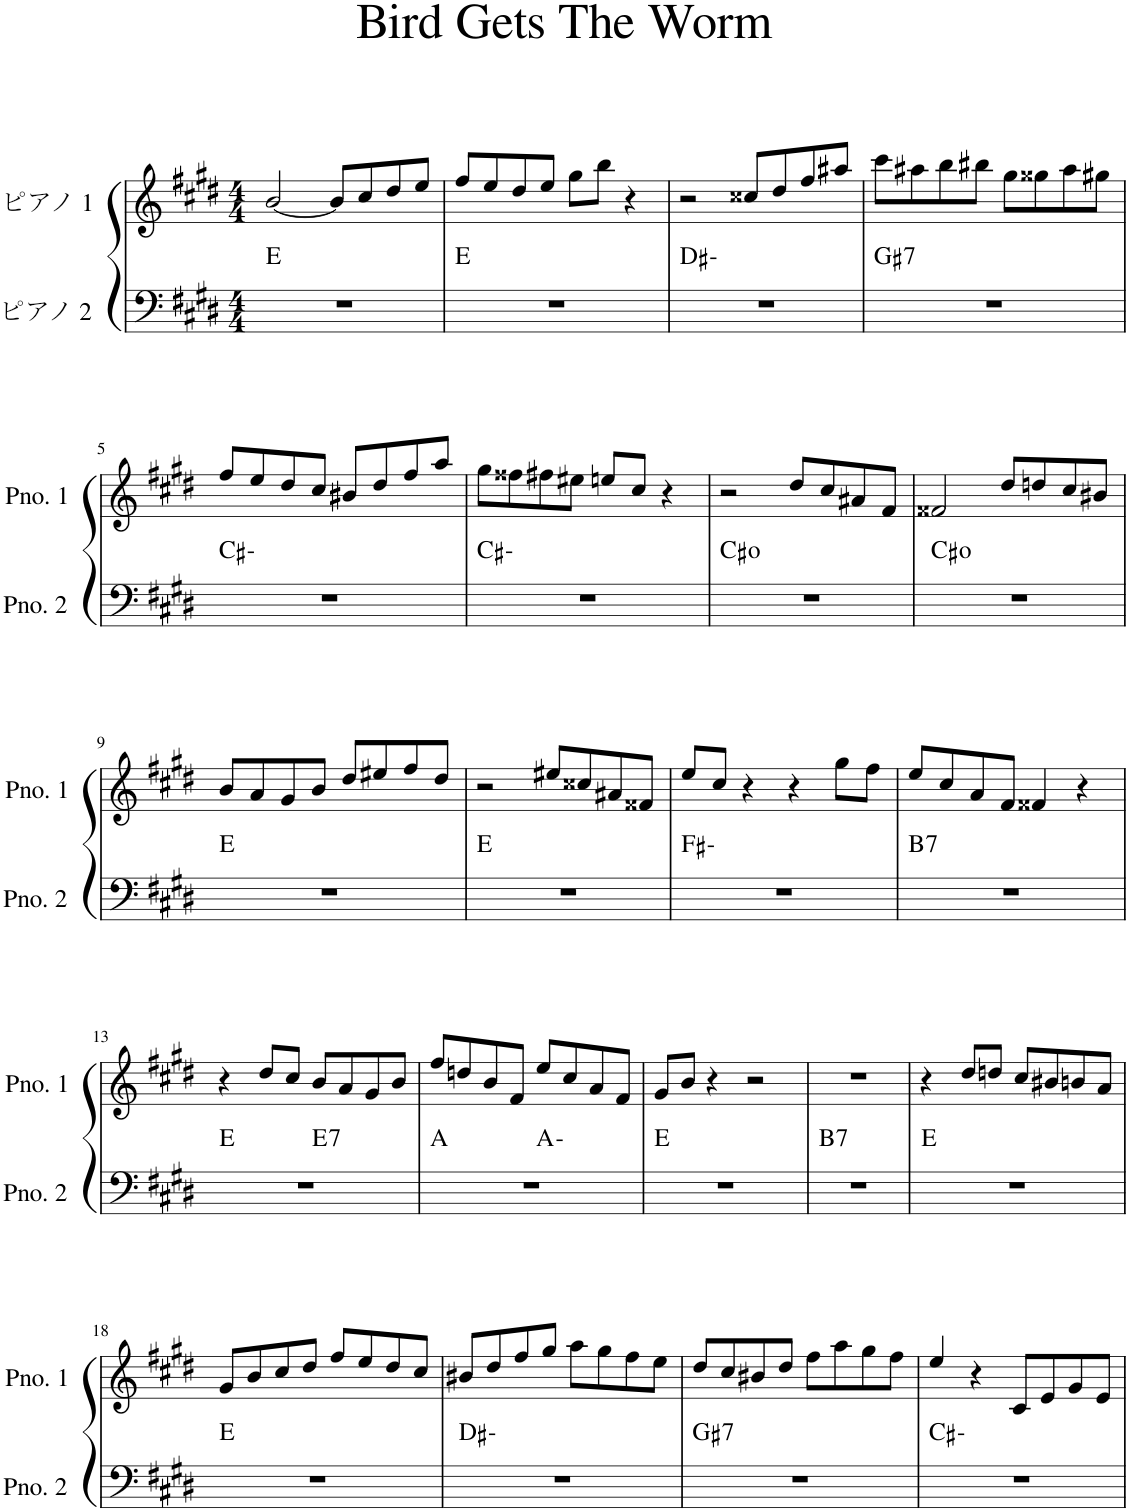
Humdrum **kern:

**kern	**harte	**kern
*part2	*part2	*part1
*staff2	*	*staff1
*I"ピアノ 2	*	*I"ピアノ 1
*clefF4	*	*clefG2
*k[f#c#g#d#]	*	*k[f#c#g#d#]
*M4/4	*	*M4/4
=1	=1	=1
1r	E:maj	[2b/
.	.	8b/L]
.	.	8cc#/
.	.	8dd#/
.	.	8ee/J
=2	=2	=2
1r	E:maj	8ff#/L
.	.	8ee/
.	.	8dd#/
.	.	8ee/J
.	.	8gg#\L
.	.	8bb\J
.	.	4r
=3	=3	=3
1r	D#:min	2r
.	.	8cc##X/L
.	.	8dd#/
.	.	8ff#/
.	.	8aa#X/J
=4	=4	=4
!	!LO:H:kt=7	!
1r	G#:7	8ccc#\L
.	.	8aa#X\
.	.	8bb\
.	.	8bb#X\J
.	.	8gg#\L
.	.	8gg##X\
.	.	8aa#\
.	.	8gg#X\J
!!LO:LB:g=z
=5	=5	=5
1r	C#:min	8ff#/L
.	.	8ee/
.	.	8dd#/
.	.	8cc#/J
.	.	8b#X/L
.	.	8dd#/
.	.	8ff#/
.	.	8aa/J
=6	=6	=6
1r	C#:min	8gg#\L
.	.	8ff##X\
.	.	8ff#X\
.	.	8ee#X\J
.	.	8een/L
.	.	8cc#/J
.	.	4r
=7	=7	=7
1r	C#:dim	2r
.	.	8dd#/L
.	.	8cc#/
.	.	8a#X/
.	.	8f#/J
=8	=8	=8
1r	C#:dim	2f##X/
.	.	8dd#/L
.	.	8ddn/
.	.	8cc#/
.	.	8b#X/J
!!LO:LB:g=z
=9	=9	=9
1r	E:maj	8b/L
.	.	8a/
.	.	8g#/
.	.	8b/J
.	.	8dd#/L
.	.	8ee#X/
.	.	8ff#/
.	.	8dd#/J
=10	=10	=10
1r	E:maj	2r
.	.	8ee#X/L
.	.	8cc##X/
.	.	8a#X/
.	.	8f##X/J
=11	=11	=11
1r	F#:min	8ee/L
.	.	8cc#/J
.	.	4r
.	.	4r
.	.	8gg#\L
.	.	8ff#\J
=12	=12	=12
!	!LO:H:kt=7	!
1r	B:7	8ee/L
.	.	8cc#/
.	.	8a/
.	.	8f#/J
.	.	4f##X/
.	.	4r
!!LO:LB:g=z
=13	=13	=13
*^	*	*
1r	2ryy	E:maj	4r
.	.	.	8dd#/L
.	.	.	8cc#/J
!	!	!LO:H:kt=7	!
.	2ryy	E:7	8b/L
.	.	.	8a/
.	.	.	8g#/
.	.	.	8b/J
=14	=14	=14	=14
1r	2ryy	A:maj	8ff#/L
.	.	.	8ddn/
.	.	.	8b/
.	.	.	8f#/J
.	2ryy	A:min	8ee/L
.	.	.	8cc#/
.	.	.	8a/
.	.	.	8f#/J
*v	*v	*	*
=15	=15	=15
1r	E:maj	8g#/L
.	.	8b/J
.	.	4r
.	.	2r
=16	=16	=16
!	!LO:H:kt=7	!
1r	B:7	1r
=17	=17	=17
1r	E:maj	4r
.	.	8dd#/L
.	.	8ddn/J
.	.	8cc#/L
.	.	8b#X/
.	.	8bn/
.	.	8a/J
!!LO:LB:g=z
=18	=18	=18
1r	E:maj	8g#/L
.	.	8b/
.	.	8cc#/
.	.	8dd#/J
.	.	8ff#/L
.	.	8ee/
.	.	8dd#/
.	.	8cc#/J
=19	=19	=19
1r	D#:min	8b#X/L
.	.	8dd#/
.	.	8ff#/
.	.	8gg#/J
.	.	8aa\L
.	.	8gg#\
.	.	8ff#\
.	.	8ee\J
=20	=20	=20
!	!LO:H:kt=7	!
1r	G#:7	8dd#/L
.	.	8cc#/
.	.	8b#X/
.	.	8dd#/J
.	.	8ff#\L
.	.	8aa\
.	.	8gg#\
.	.	8ff#\J
=21	=21	=21
1r	C#:min	4ee/
.	.	4r
.	.	8c#/L
.	.	8e/
.	.	8g#/
.	.	8e/J
=	=	=
*-	*-	*-
